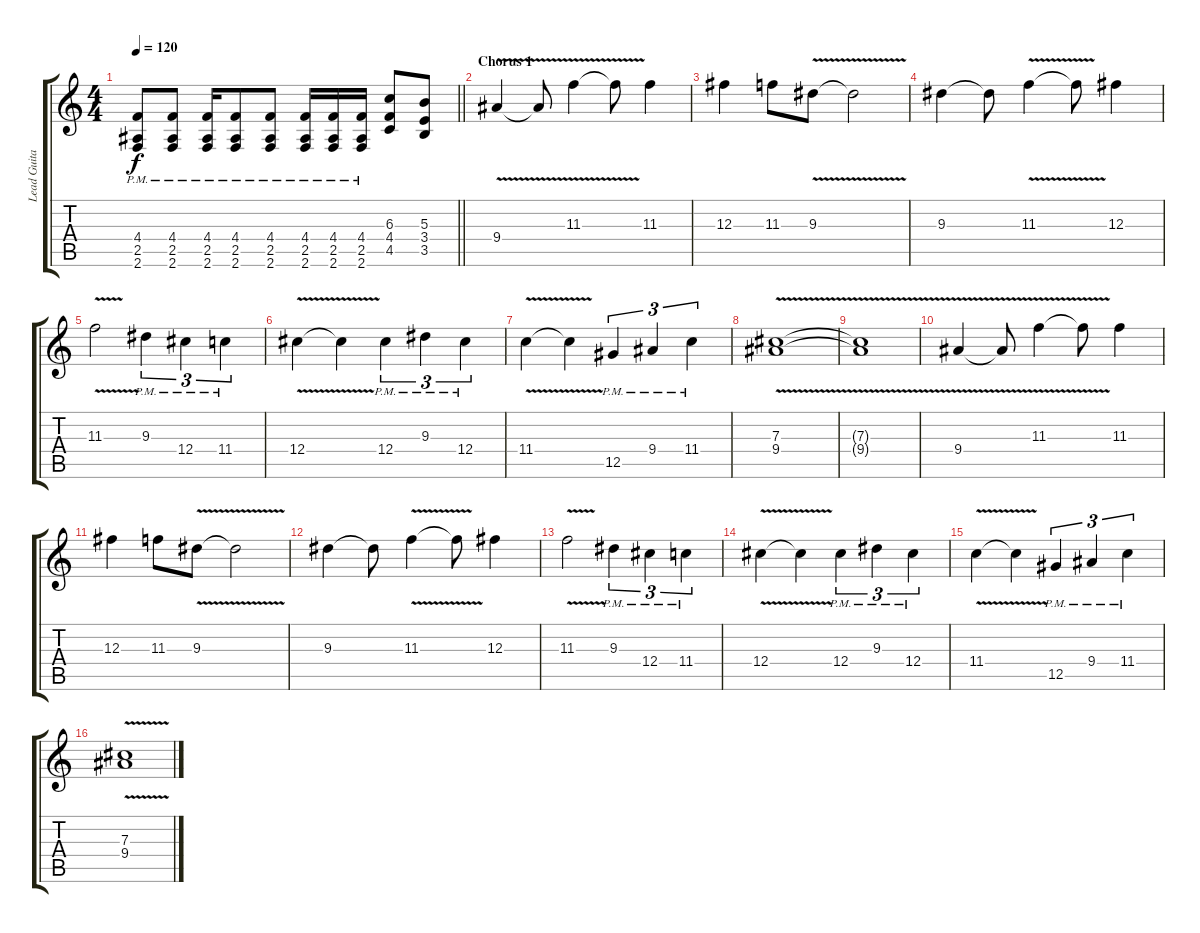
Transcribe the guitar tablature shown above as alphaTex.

\track ("Lead Guitar" "Lead Guita") {instrument overdrivenguitar}
\staff {score tabs}
\tuning (Eb4 Bb3 Gb3 Db3 Ab2 Eb2) {hide}
\ts (4 4)
\tempo 120
\clef g2
\barLineRight lightlight
\ks c
(4.4{pm} 2.5{pm} 2.6{pm}).8{dy f} (4.4{pm} 2.5{pm} 2.6{pm}).8 (4.4{pm} 2.5{pm} 2.6{pm}).16 (4.4{pm} 2.5{pm} 2.6{pm}).8 (4.4{pm} 2.5{pm} 2.6{pm}).8 (4.4{pm} 2.5{pm} 2.6{pm}).16 (4.4{pm} 2.5{pm} 2.6{pm}).16 (4.4{pm} 2.5{pm} 2.6{pm}).16 (6.3 4.4 4.5).8 (5.3 3.4 3.5).8 |
\section ("" "Chorus 1")
9.4{v}.4 9.4{t}.8 11.3{v}.4 11.3{t}.8 11.3.4 |
12.3.4 11.3.8 9.3{v}.8 9.3{t}.2 |
9.3.4 9.3{t}.8 11.3{v}.4 11.3{t}.8 12.3.4 |
11.3{v}.2 9.3{pm}.4{tu (3 2)} 12.4{pm}.4{tu (3 2)} 11.4{pm}.4{tu (3 2)} |
12.4{v}.4 12.4{t}.4 12.4{pm}.4{tu (3 2)} 9.3{pm}.4{tu (3 2)} 12.4{pm}.4{tu (3 2)} |
11.4{v}.4 11.4{t}.4 12.5{pm}.4{tu (3 2)} 9.4{pm}.4{tu (3 2)} 11.4{pm}.4{tu (3 2)} |
(7.3{v} 9.4{v}).1 |
(7.3{t} 9.4{t}).1 |
9.4{v}.4 9.4{t}.8 11.3{v}.4 11.3{t}.8 11.3.4 |
12.3.4 11.3.8 9.3{v}.8 9.3{t}.2 |
9.3.4 9.3{t}.8 11.3{v}.4 11.3{t}.8 12.3.4 |
11.3{v}.2 9.3{pm}.4{tu (3 2)} 12.4{pm}.4{tu (3 2)} 11.4{pm}.4{tu (3 2)} |
12.4{v}.4 12.4{t}.4 12.4{pm}.4{tu (3 2)} 9.3{pm}.4{tu (3 2)} 12.4{pm}.4{tu (3 2)} |
11.4{v}.4 11.4{t}.4 12.5{pm}.4{tu (3 2)} 9.4{pm}.4{tu (3 2)} 11.4{pm}.4{tu (3 2)} |
(7.3{v} 9.4{v}).1
